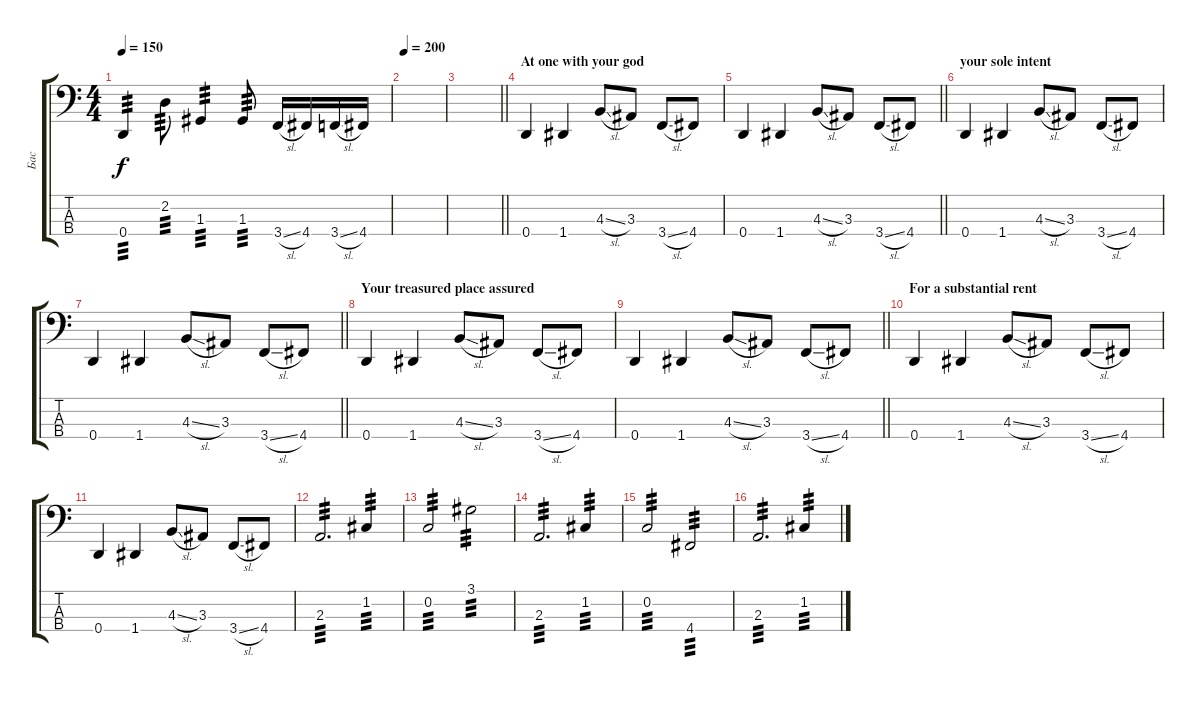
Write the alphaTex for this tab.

\track ("Бас" "Бас") {instrument electricbassfinger}
\staff {score tabs}
\tuning (F2 C2 G1 D1) {hide}
\ts (4 4)
\tempo 150
\clef f4
\ks c
0.4.4{tp 3 dy f} 2.2.8{tp 3} 1.3.4{tp 3} 1.3.8{tp 3} 3.4{sl}.16 4.4.16 3.4{sl}.16 4.4.16 |
\tempo 200
|
\barLineRight lightlight
|
\section ("" "At one with your god")
0.4.4 1.4.4 4.3{sl}.8 3.3.8 3.4{sl}.8 4.4.8 |
\barLineRight lightlight
0.4.4 1.4.4 4.3{sl}.8 3.3.8 3.4{sl}.8 4.4.8 |
\section ("" "your sole intent")
0.4.4 1.4.4 4.3{sl}.8 3.3.8 3.4{sl}.8 4.4.8 |
\barLineRight lightlight
0.4.4 1.4.4 4.3{sl}.8 3.3.8 3.4{sl}.8 4.4.8 |
\section ("" "Your treasured place assured")
0.4.4 1.4.4 4.3{sl}.8 3.3.8 3.4{sl}.8 4.4.8 |
\barLineRight lightlight
0.4.4 1.4.4 4.3{sl}.8 3.3.8 3.4{sl}.8 4.4.8 |
\section ("" "For a substantial rent")
0.4.4 1.4.4 4.3{sl}.8 3.3.8 3.4{sl}.8 4.4.8 |
0.4.4 1.4.4 4.3{sl}.8 3.3.8 3.4{sl}.8 4.4.8 |
2.3.2{d tp 3} 1.2.4{tp 3} |
0.2.2{tp 3} 3.1.2{tp 3} |
2.3.2{d tp 3} 1.2.4{tp 3} |
0.2.2{tp 3} 4.4.2{tp 3} |
2.3.2{d tp 3} 1.2.4{tp 3}
